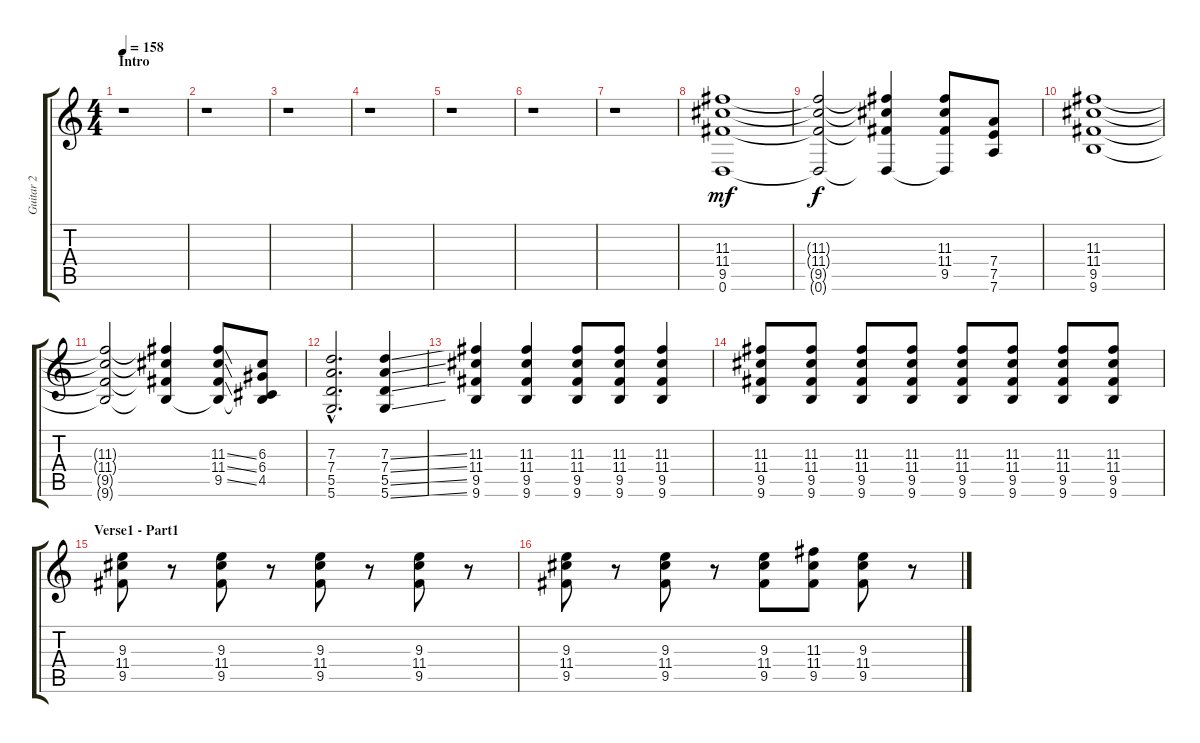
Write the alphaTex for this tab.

\track ("Guitar 2" "Guitar 2") {instrument distortionguitar}
\staff {score tabs}
\tuning (E4 B3 G3 D3 A2 D2) {hide}
\ts (4 4)
\section ("" "Intro")
\tempo 158
\clef g2
\ks c
r.1{dy mf instrument distortionguitar} |
r.1 |
r.1 |
r.1 |
r.1 |
r.1 |
r.1 |
(11.3 11.4 9.5 0.6).1 |
(11.3{t} 11.4{t} 9.5{t} 0.6{t}).2{dy f} (11.3{t} 11.4{t} 9.5{t} 0.6{t}).4 (11.3 11.4 9.5 0.6{t}).8 (7.4 7.5 7.6).8 |
(11.3 11.4 9.5 9.6).1 |
(11.3{t} 11.4{t} 9.5{t} 9.6{t}).2 (11.3{t} 11.4{t} 9.5{t} 9.6{t}).4 (11.3{ss} 11.4{ss} 9.5{ss} 9.6{t}).8 (6.3 6.4 4.5 9.6{t}).8 |
(7.3{hac} 7.4{hac} 5.5{hac} 5.6{hac}).2{d} (7.3{ss} 7.4{ss} 5.5{ss} 5.6{ss}).4 |
(11.3 11.4 9.5 9.6).4 (11.3 11.4 9.5 9.6).4 (11.3 11.4 9.5 9.6).8 (11.3 11.4 9.5 9.6).8 (11.3 11.4 9.5 9.6).4 |
(11.3 11.4 9.5 9.6).8 (11.3 11.4 9.5 9.6).8 (11.3 11.4 9.5 9.6).8 (11.3 11.4 9.5 9.6).8 (11.3 11.4 9.5 9.6).8 (11.3 11.4 9.5 9.6).8 (11.3 11.4 9.5 9.6).8 (11.3 11.4 9.5 9.6).8 |
\section ("" "Verse1 - Part1")
(9.3 11.4 9.5).8 r.8 (9.3 11.4 9.5).8 r.8 (9.3 11.4 9.5).8 r.8 (9.3 11.4 9.5).8 r.8 |
(9.3 11.4 9.5).8 r.8 (9.3 11.4 9.5).8 r.8 (9.3 11.4 9.5).8 (11.3 11.4 9.5).8 (9.3 11.4 9.5).8 r.8
